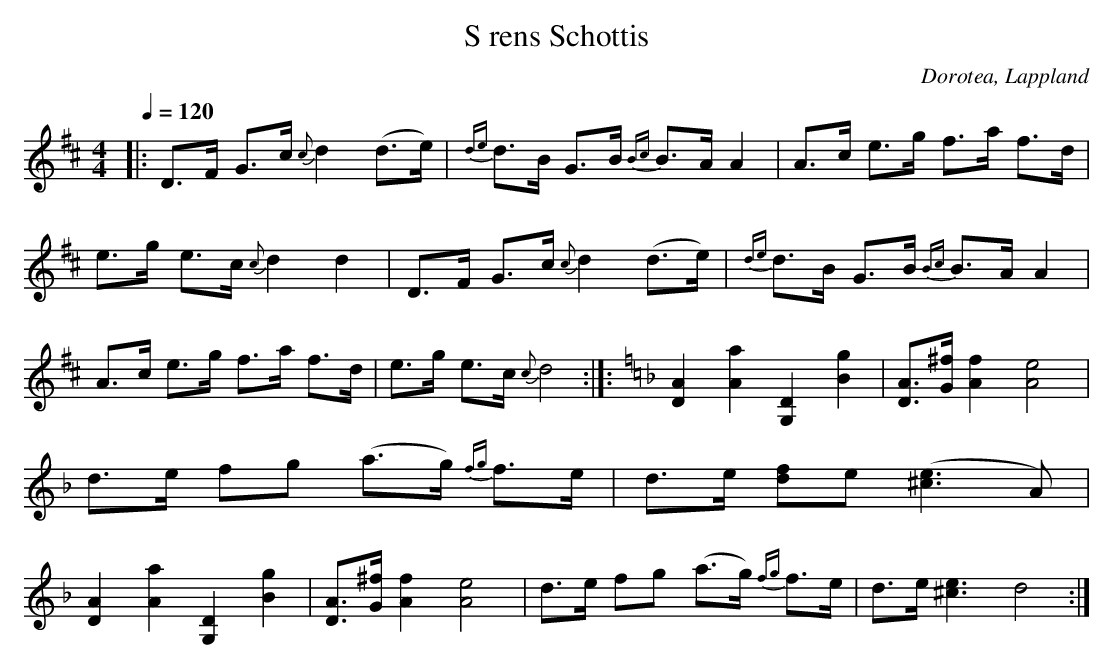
X:1
T:S rens Schottis
O:Dorotea, Lappland
M:4/4
L:1/16
K:D
Q: 1/4=120
|: D3F G3c {c}d4 (d3e)  | {de}d3B G3B {Bc}B3A A4 | A3c e3g f3a f3d | e3g e3c {c}d4 d4| D3F G3c {c}d4 (d3e)  | {de}d3B G3B {Bc}B3A A4 | A3c e3g f3a f3d | e3g e3c {c}d8 :|]: [K:Dm] [D4A4] [A4a4] [G,4D4] [B4g4] | [D3A3][G^f] [A4f4] [A8e8] | d3e f2g2 (a3g) {fg}f3e | d3e [d2f2]e2 ([^c6e6] A2)|[D4A4] [A4a4] [G,4D4] [B4g4] | [D3A3][G^f] [A4f4] [A8e8] |d3e f2g2 (a3g) {fg}f3e | d3e [^c6e6] d8 :|]
